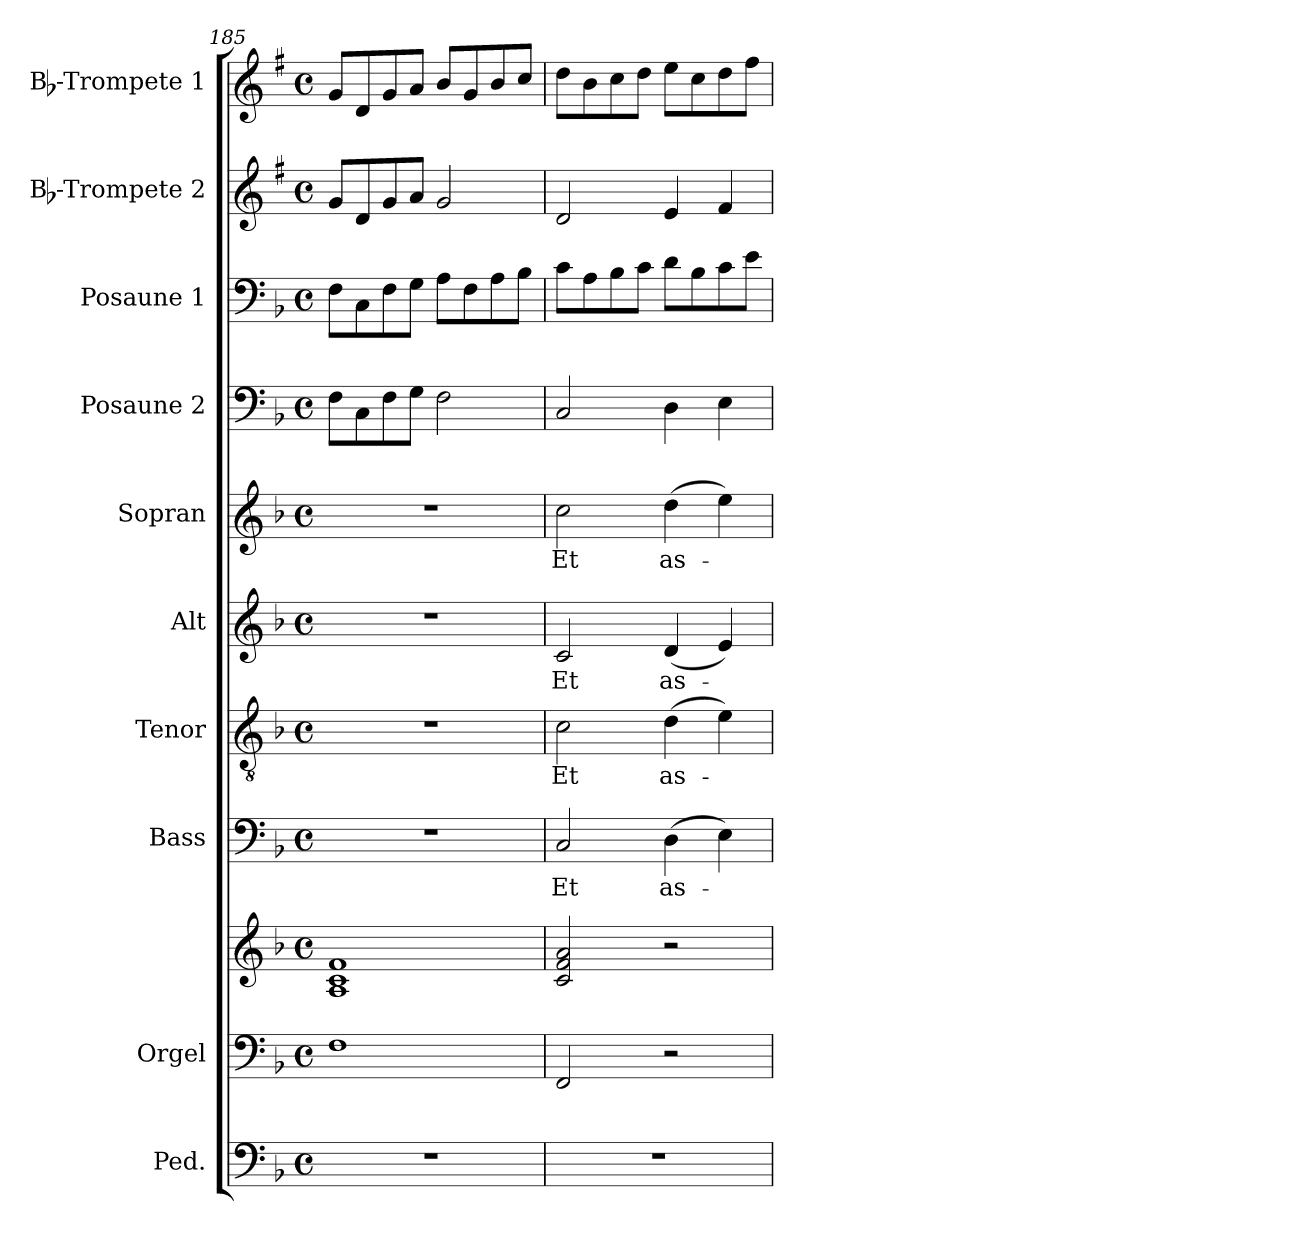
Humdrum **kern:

**kern	**kern	**kern	**kern	**text	**kern	**text	**kern	**text	**kern	**text	**kern	**kern	**kern	**kern
*part10	*part9	*part9	*part8	*part8	*part7	*part7	*part6	*part6	*part5	*part5	*part4	*part3	*part2	*part1
*staff11	*staff10	*staff9	*staff8	*staff8	*staff7	*staff7	*staff6	*staff6	*staff5	*staff5	*staff4	*staff3	*staff2	*staff1
*I"Ped.	*I"Orgel	*	*I"Bass	*	*I"Tenor	*	*I"Alt	*	*I"Sopran	*	*I"Posaune 2	*I"Posaune 1	*I"Bb-Trompete 2	*I"Bb-Trompete 1
*	*I'Org.	*	*I'B.	*	*I'T.	*	*I'A.	*	*I'S.	*	*I'Pos. 2	*I'Pos. 1	*I'Bb Trp. 2	*I'Bb Trp. 1
*clefF4	*clefF4	*clefG2	*clefF4	*	*clefGv2	*	*clefG2	*	*clefG2	*	*clefF4	*clefF4	*clefG2	*clefG2
*ITrd7c12	*	*	*	*	*	*	*	*	*	*	*	*	*ITrd1c2	*ITrd1c2
*k[b-]	*k[b-]	*k[b-]	*k[b-]	*	*k[b-]	*	*k[b-]	*	*k[b-]	*	*k[b-]	*k[b-]	*k[b-]	*k[b-]
*F:	*F:	*F:	*F:	*	*F:	*	*F:	*	*F:	*	*F:	*F:	*F:	*F:
*M4/4	*M4/4	*M4/4	*M4/4	*	*M4/4	*	*M4/4	*	*M4/4	*	*M4/4	*M4/4	*M4/4	*M4/4
*met(c)	*met(c)	*met(c)	*met(c)	*	*met(c)	*	*met(c)	*	*met(c)	*	*met(c)	*met(c)	*met(c)	*met(c)
=185	=185	=185	=185	=185	=185	=185	=185	=185	=185	=185	=185	=185	=185	=185
1r	1F	1A 1c 1f	1r	.	1r	.	1r	.	1r	.	8F\L	8F\L	8f/L	8f/L
.	.	.	.	.	.	.	.	.	.	.	8C\	8C\	8c/	8c/
.	.	.	.	.	.	.	.	.	.	.	8F\	8F\	8f/	8f/
.	.	.	.	.	.	.	.	.	.	.	8G\J	8G\J	8g/J	8g/J
.	.	.	.	.	.	.	.	.	.	.	2F\	8A\L	2f/	8a/L
.	.	.	.	.	.	.	.	.	.	.	.	8F\	.	8f/
.	.	.	.	.	.	.	.	.	.	.	.	8A\	.	8a/
.	.	.	.	.	.	.	.	.	.	.	.	8B-\J	.	8b-/J
!!LO:PB:g=z
=186	=186	=186	=186	=186	=186	=186	=186	=186	=186	=186	=186	=186	=186	=186
!	!	!	!	!LO:LY:b	!	!LO:LY:b	!	!LO:LY:b	!	!LO:LY:b	!	!	!	!
1r	2FF/	2c/ 2f/ 2a/	2C/	Et	2c\	Et	2c/	Et	2cc\	Et	2C/	8c\L	2c/	8cc\L
.	.	.	.	.	.	.	.	.	.	.	.	8A\	.	8a\
.	.	.	.	.	.	.	.	.	.	.	.	8B-\	.	8b-\
.	.	.	.	.	.	.	.	.	.	.	.	8c\J	.	8cc\J
!	!	!	!	!LO:LY:b	!	!LO:LY:b	!	!LO:LY:b	!	!LO:LY:b	!	!	!	!
.	2r	2r	(>4D\	as-	(>4d\	as-	(<4d/	as-	(>4dd\	as-	4D\	8d\L	4d/	8dd\L
.	.	.	.	.	.	.	.	.	.	.	.	8B-\	.	8b-\
.	.	.	4E\)	.	4e\)	.	4e/)	.	4ee\)	.	4E\	8c\	4e/	8cc\
.	.	.	.	.	.	.	.	.	.	.	.	8e\J	.	8ee\J
=	=	=	=	=	=	=	=	=	=	=	=	=	=	=
*-	*-	*-	*-	*-	*-	*-	*-	*-	*-	*-	*-	*-	*-	*-
